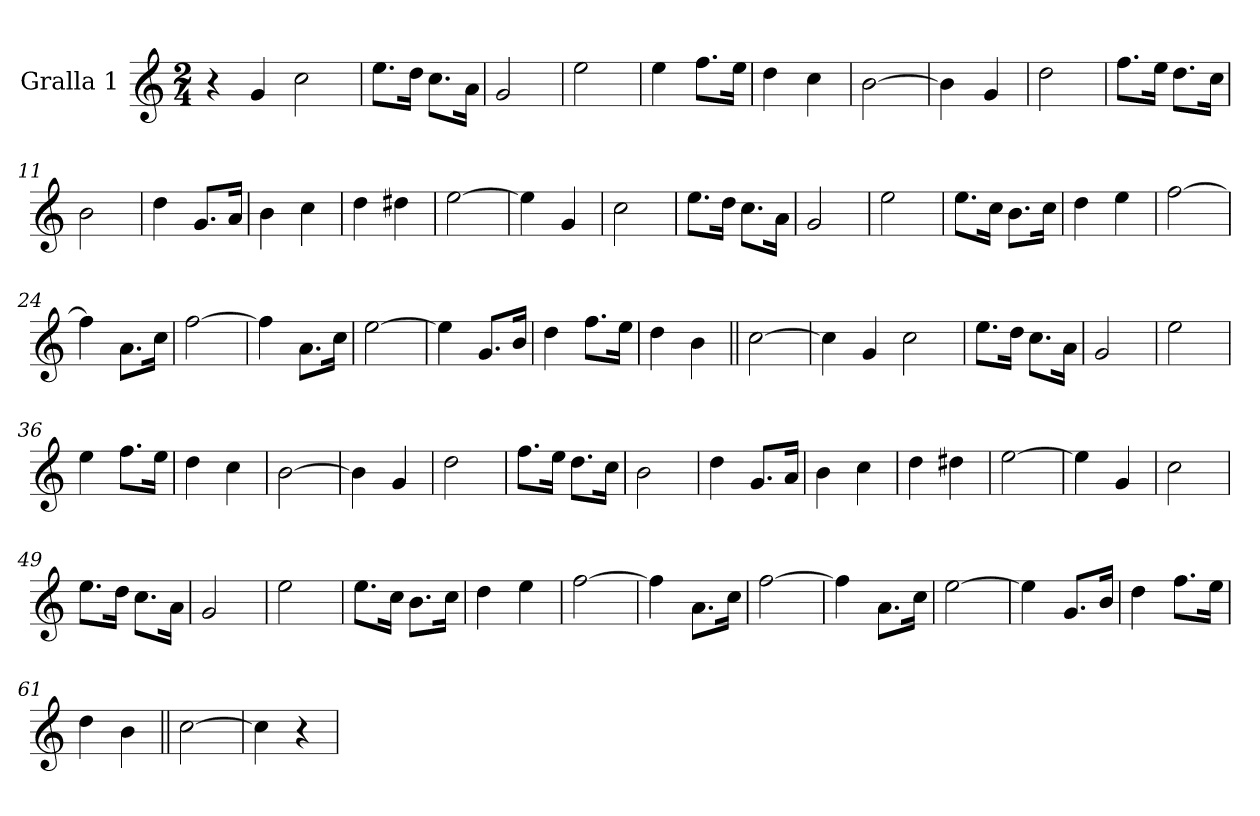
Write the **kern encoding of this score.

**kern
*part1
*staff1
*I"Gralla 1
*I'G
*clefG2
*k[]
*M2/4
*MM80
=1
4r
4g/
2cc\
=2
8.ee\L
16dd\Jk
8.cc\L
16a\Jk
=3
2g/
=4
2ee\
=5
4ee\
8.ff\L
16ee\Jk
=6
4dd\
4cc\
=7
[2b\
=8
4b\]
4g/
=9
2dd\
=10
8.ff\L
16ee\Jk
8.dd\L
16cc\Jk
=11
2b\
!!LO:LB:g=z
=12
4dd\
8.g/L
16a/Jk
=13
4b\
4cc\
=14
4dd\
4dd#X\
=15
[2ee\
=16
4ee\]
4g/
=17
2cc\
=18
8.ee\L
16dd\Jk
8.cc\L
16a\Jk
=19
2g/
=20
2ee\
=21
8.ee\L
16cc\Jk
8.b\L
16cc\Jk
=22
4dd\
4ee\
=23
[2ff\
=24
4ff\]
8.a\L
16cc\Jk
!!LO:LB:g=z
=25
[2ff\
=26
4ff\]
8.a\L
16cc\Jk
=27
[2ee\
=28
4ee\]
8.g/L
16b/Jk
=29
4dd\
8.ff\L
16ee\Jk
=30
4dd\
4b\
=31||
[2cc\
=32
4cc\]
4g/
2cc\
=33
8.ee\L
16dd\Jk
8.cc\L
16a\Jk
=34
2g/
=35
2ee\
=36
4ee\
8.ff\L
16ee\Jk
!!LO:LB:g=z
=37
4dd\
4cc\
=38
[2b\
=39
4b\]
4g/
=40
2dd\
=41
8.ff\L
16ee\Jk
8.dd\L
16cc\Jk
=42
2b\
=43
4dd\
8.g/L
16a/Jk
=44
4b\
4cc\
=45
4dd\
4dd#X\
=46
[2ee\
=47
4ee\]
4g/
=48
2cc\
=49
8.ee\L
16dd\Jk
8.cc\L
16a\Jk
!!LO:LB:g=z
=50
2g/
=51
2ee\
=52
8.ee\L
16cc\Jk
8.b\L
16cc\Jk
=53
4dd\
4ee\
=54
[2ff\
=55
4ff\]
8.a\L
16cc\Jk
=56
[2ff\
=57
4ff\]
8.a\L
16cc\Jk
=58
[2ee\
=59
4ee\]
8.g/L
16b/Jk
=60
4dd\
8.ff\L
16ee\Jk
=61
4dd\
4b\
=62||
[2cc\
=63
4cc\]
4r
=
*-
